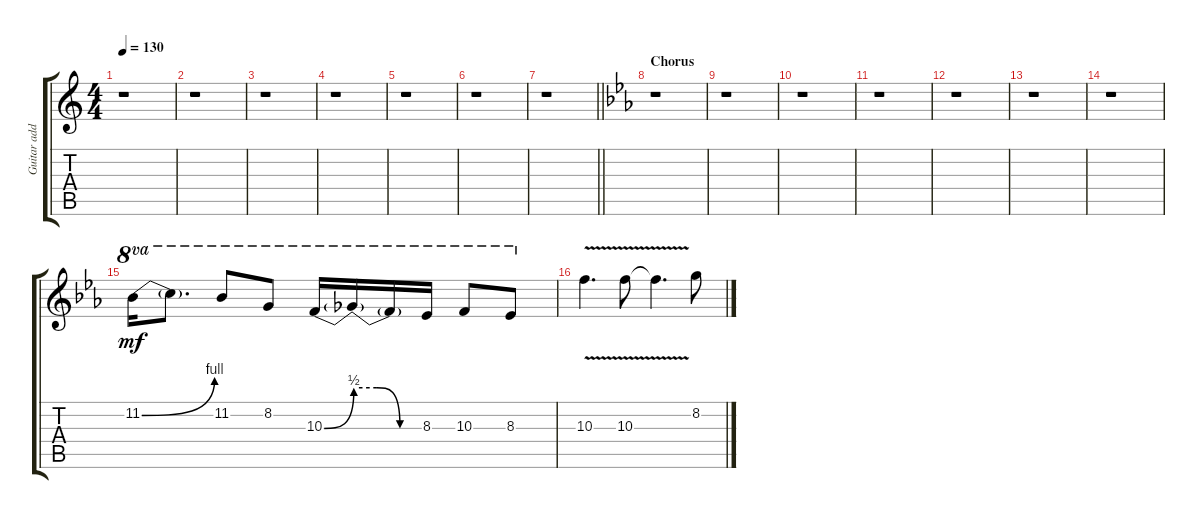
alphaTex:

\track ("Guitar add. overdubs" "Guitar add") {instrument distortionguitar}
\staff {score tabs}
\tuning (E4 B3 G3 D4 A3 E3) {hide}
\ts (4 4)
\tempo 130
\clef g2
\ks c
r.1{dy ff} |
r.1 |
r.1 |
r.1 |
r.1 |
r.1 |
\barLineRight lightlight
r.1 |
\section ("" "Chorus")
\ks eb
r.1 |
r.1 |
r.1 |
r.1 |
r.1 |
r.1 |
r.1 |
11.2{be (bend 0 0 60 4)}.16{ot 8va dy mf} 11.2{t}.8{d ot 8va} 11.2.8{ot 8va} 8.2.8{ot 8va} 10.3{be (bend 0 0 60 2)}.16{ot 8va} 10.3{be (custom 0 2 20 2 40 0 60 0) t}.16{ot 8va} 10.3{t}.16{ot 8va} 8.3.16{ot 8va} 10.3.8{ot 8va} 8.3.8{ot 8va} |
10.3{v}.4{d} 10.3{v}.8 10.3{v t}.4{d} 8.2.8
